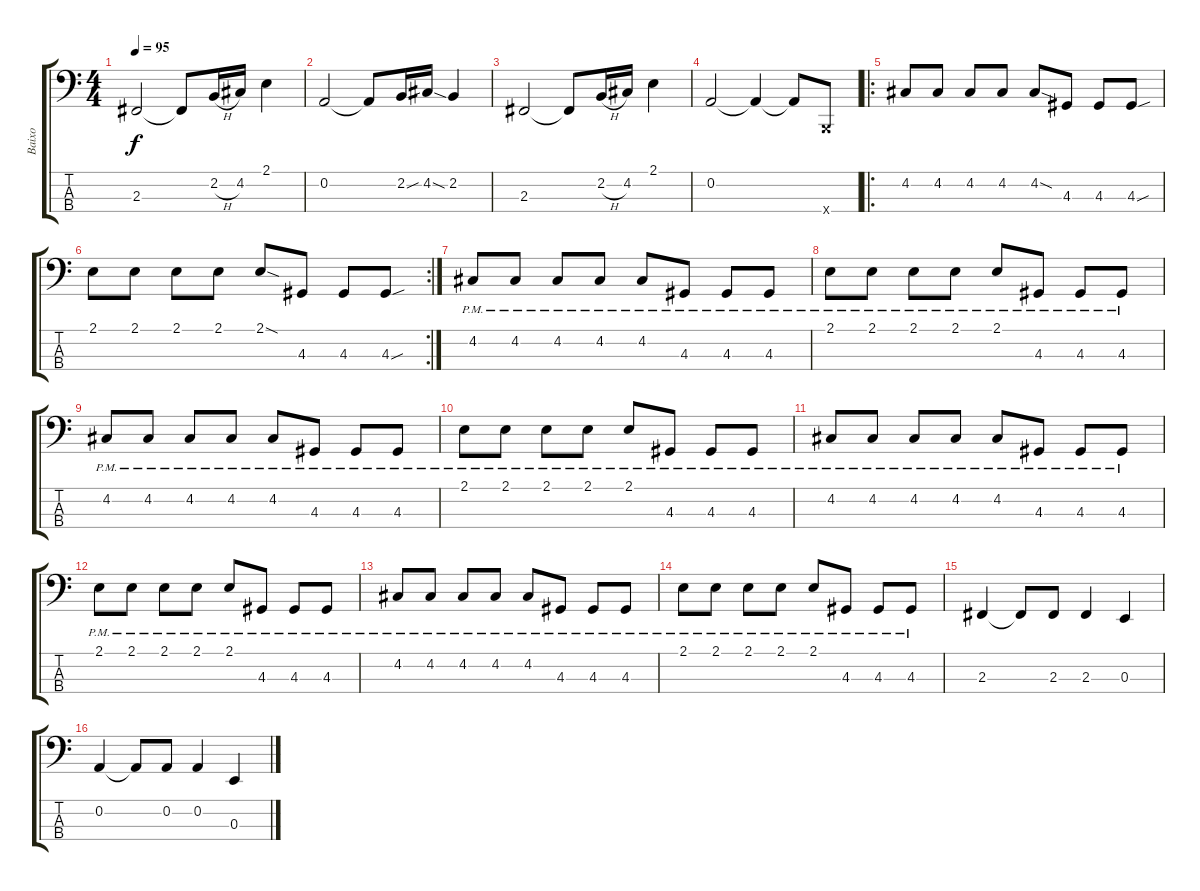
\track ("Baixo" "Baixo") {instrument electricbasspick}
\staff {score tabs}
\tuning (D2 A1 E1 B0) {hide}
\ts (4 4)
\tempo 95
\clef f4
\ks c
2.3.2{dy f} 2.3{t}.8 2.2{h}.16 4.2.16 2.1.4 |
0.2.2 0.2{t}.8 2.2{sou}.16 4.2{sod}.16 2.2.4 |
2.3.2 2.3{t}.8 2.2{h}.16 4.2.16 2.1.4 |
0.2.2 0.2{t}.4 0.2{t}.8 0.4{x}.8 |
\ro
4.2.8 4.2.8 4.2.8 4.2.8 4.2{sod}.8 4.3.8 4.3.8 4.3{sou}.8 |
\rc 2
2.1.8 2.1.8 2.1.8 2.1.8 2.1{sod}.8 4.3.8 4.3.8 4.3{sou}.8 |
4.2{pm}.8 4.2{pm}.8 4.2{pm}.8 4.2{pm}.8 4.2{pm}.8 4.3{pm}.8 4.3{pm}.8 4.3{pm}.8 |
2.1{pm}.8 2.1{pm}.8 2.1{pm}.8 2.1{pm}.8 2.1{pm}.8 4.3{pm}.8 4.3{pm}.8 4.3{pm}.8 |
4.2{pm}.8 4.2{pm}.8 4.2{pm}.8 4.2{pm}.8 4.2{pm}.8 4.3{pm}.8 4.3{pm}.8 4.3{pm}.8 |
2.1{pm}.8 2.1{pm}.8 2.1{pm}.8 2.1{pm}.8 2.1{pm}.8 4.3{pm}.8 4.3{pm}.8 4.3{pm}.8 |
4.2{pm}.8 4.2{pm}.8 4.2{pm}.8 4.2{pm}.8 4.2{pm}.8 4.3{pm}.8 4.3{pm}.8 4.3{pm}.8 |
2.1{pm}.8 2.1{pm}.8 2.1{pm}.8 2.1{pm}.8 2.1{pm}.8 4.3{pm}.8 4.3{pm}.8 4.3{pm}.8 |
4.2{pm}.8 4.2{pm}.8 4.2{pm}.8 4.2{pm}.8 4.2{pm}.8 4.3{pm}.8 4.3{pm}.8 4.3{pm}.8 |
2.1{pm}.8 2.1{pm}.8 2.1{pm}.8 2.1{pm}.8 2.1{pm}.8 4.3{pm}.8 4.3{pm}.8 4.3{pm}.8 |
2.3.4 2.3{t}.8 2.3.8 2.3.4 0.3.4 |
0.2.4 0.2{t}.8 0.2.8 0.2.4 0.3.4
